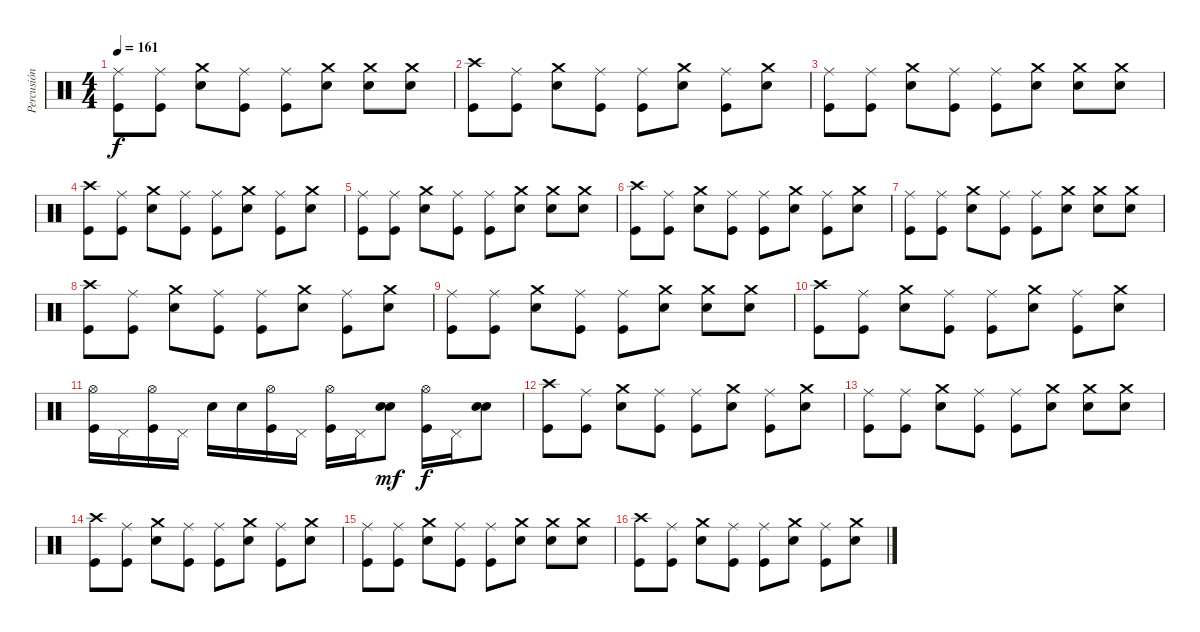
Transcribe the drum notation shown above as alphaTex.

\track ("Percusión" "Percusión") {instrument percussion}
\staff {score}
\articulation defaults
\ts (4 4)
\tempo 161
\clef neutral
\ks c
("Ride (middle)" "Kick (hit)").8{dy f} ("Kick (hit)" "Ride (middle)").8 ("Snare (hit) 2" "Crash medium (hit)").8 ("Kick (hit)" "Ride (middle)").8 ("Kick (hit)" "Ride (middle)").8 ("Snare (hit) 2" "Crash medium (hit)").8 ("Snare (hit) 2" "Crash medium (hit)").8 ("Snare (hit) 2" "Crash medium (hit)").8 |
("Crash high (hit)" "Kick (hit)").8 ("Kick (hit)" "Ride (middle)").8 ("Snare (hit) 2" "Crash medium (hit)").8 ("Kick (hit)" "Ride (middle)").8 ("Kick (hit)" "Ride (middle)").8 ("Snare (hit) 2" "Crash medium (hit)").8 ("Kick (hit)" "Ride (middle)").8 ("Snare (hit) 2" "Crash medium (hit)").8 |
("Ride (middle)" "Kick (hit)").8 ("Kick (hit)" "Ride (middle)").8 ("Snare (hit) 2" "Crash medium (hit)").8 ("Kick (hit)" "Ride (middle)").8 ("Kick (hit)" "Ride (middle)").8 ("Snare (hit) 2" "Crash medium (hit)").8 ("Snare (hit) 2" "Crash medium (hit)").8 ("Snare (hit) 2" "Crash medium (hit)").8 |
("Crash high (hit)" "Kick (hit)").8 ("Kick (hit)" "Ride (middle)").8 ("Snare (hit) 2" "Crash medium (hit)").8 ("Kick (hit)" "Ride (middle)").8 ("Kick (hit)" "Ride (middle)").8 ("Snare (hit) 2" "Crash medium (hit)").8 ("Kick (hit)" "Ride (middle)").8 ("Snare (hit) 2" "Crash medium (hit)").8 |
("Ride (middle)" "Kick (hit)").8 ("Kick (hit)" "Ride (middle)").8 ("Snare (hit) 2" "Crash medium (hit)").8 ("Kick (hit)" "Ride (middle)").8 ("Kick (hit)" "Ride (middle)").8 ("Snare (hit) 2" "Crash medium (hit)").8 ("Snare (hit) 2" "Crash medium (hit)").8 ("Snare (hit) 2" "Crash medium (hit)").8 |
("Crash high (hit)" "Kick (hit)").8 ("Kick (hit)" "Ride (middle)").8 ("Snare (hit) 2" "Crash medium (hit)").8 ("Kick (hit)" "Ride (middle)").8 ("Kick (hit)" "Ride (middle)").8 ("Snare (hit) 2" "Crash medium (hit)").8 ("Kick (hit)" "Ride (middle)").8 ("Snare (hit) 2" "Crash medium (hit)").8 |
("Ride (middle)" "Kick (hit)").8 ("Kick (hit)" "Ride (middle)").8 ("Snare (hit) 2" "Crash medium (hit)").8 ("Kick (hit)" "Ride (middle)").8 ("Kick (hit)" "Ride (middle)").8 ("Snare (hit) 2" "Crash medium (hit)").8 ("Snare (hit) 2" "Crash medium (hit)").8 ("Snare (hit) 2" "Crash medium (hit)").8 |
("Crash high (hit)" "Kick (hit)").8 ("Kick (hit)" "Ride (middle)").8 ("Snare (hit) 2" "Crash medium (hit)").8 ("Kick (hit)" "Ride (middle)").8 ("Kick (hit)" "Ride (middle)").8 ("Snare (hit) 2" "Crash medium (hit)").8 ("Kick (hit)" "Ride (middle)").8 ("Snare (hit) 2" "Crash medium (hit)").8 |
("Ride (middle)" "Kick (hit)").8 ("Kick (hit)" "Ride (middle)").8 ("Snare (hit) 2" "Crash medium (hit)").8 ("Kick (hit)" "Ride (middle)").8 ("Kick (hit)" "Ride (middle)").8 ("Snare (hit) 2" "Crash medium (hit)").8 ("Snare (hit) 2" "Crash medium (hit)").8 ("Snare (hit) 2" "Crash medium (hit)").8 |
("Crash high (hit)" "Kick (hit)").8 ("Kick (hit)" "Ride (middle)").8 ("Snare (hit) 2" "Crash medium (hit)").8 ("Kick (hit)" "Ride (middle)").8 ("Kick (hit)" "Ride (middle)").8 ("Snare (hit) 2" "Crash medium (hit)").8 ("Kick (hit)" "Ride (middle)").8 ("Snare (hit) 2" "Crash medium (hit)").8 |
("Kick (hit)" "Hi-Hat (open)").16 "Pedal Hi-Hat (hit)".16 ("Kick (hit)" "Hi-Hat (open)").16 "Pedal Hi-Hat (hit)".16 "Snare (hit) 2".16 "Snare (hit) 2".16 ("Hi-Hat (open)" "Kick (hit)").16 "Pedal Hi-Hat (hit)".16 ("Kick (hit)" "Hi-Hat (open)").16 "Pedal Hi-Hat (hit)".16 ("Snare (hit) 2" "Snare (hit) 2").8{dy mf} ("Kick (hit)" "Hi-Hat (open)").16{dy f} "Pedal Hi-Hat (hit)".16 ("Snare (hit) 2" "Snare (hit) 2").8 |
("Crash high (hit)" "Kick (hit)").8 ("Kick (hit)" "Ride (middle)").8 ("Snare (hit) 2" "Crash medium (hit)").8 ("Kick (hit)" "Ride (middle)").8 ("Kick (hit)" "Ride (middle)").8 ("Snare (hit) 2" "Crash medium (hit)").8 ("Kick (hit)" "Ride (middle)").8 ("Snare (hit) 2" "Crash medium (hit)").8 |
("Ride (middle)" "Kick (hit)").8 ("Kick (hit)" "Ride (middle)").8 ("Snare (hit) 2" "Crash medium (hit)").8 ("Kick (hit)" "Ride (middle)").8 ("Kick (hit)" "Ride (middle)").8 ("Snare (hit) 2" "Crash medium (hit)").8 ("Snare (hit) 2" "Crash medium (hit)").8 ("Snare (hit) 2" "Crash medium (hit)").8 |
("Crash high (hit)" "Kick (hit)").8 ("Kick (hit)" "Ride (middle)").8 ("Snare (hit) 2" "Crash medium (hit)").8 ("Kick (hit)" "Ride (middle)").8 ("Kick (hit)" "Ride (middle)").8 ("Snare (hit) 2" "Crash medium (hit)").8 ("Kick (hit)" "Ride (middle)").8 ("Snare (hit) 2" "Crash medium (hit)").8 |
("Ride (middle)" "Kick (hit)").8 ("Kick (hit)" "Ride (middle)").8 ("Snare (hit) 2" "Crash medium (hit)").8 ("Kick (hit)" "Ride (middle)").8 ("Kick (hit)" "Ride (middle)").8 ("Snare (hit) 2" "Crash medium (hit)").8 ("Snare (hit) 2" "Crash medium (hit)").8 ("Snare (hit) 2" "Crash medium (hit)").8 |
("Crash high (hit)" "Kick (hit)").8 ("Kick (hit)" "Ride (middle)").8 ("Snare (hit) 2" "Crash medium (hit)").8 ("Kick (hit)" "Ride (middle)").8 ("Kick (hit)" "Ride (middle)").8 ("Snare (hit) 2" "Crash medium (hit)").8 ("Kick (hit)" "Ride (middle)").8 ("Snare (hit) 2" "Crash medium (hit)").8
